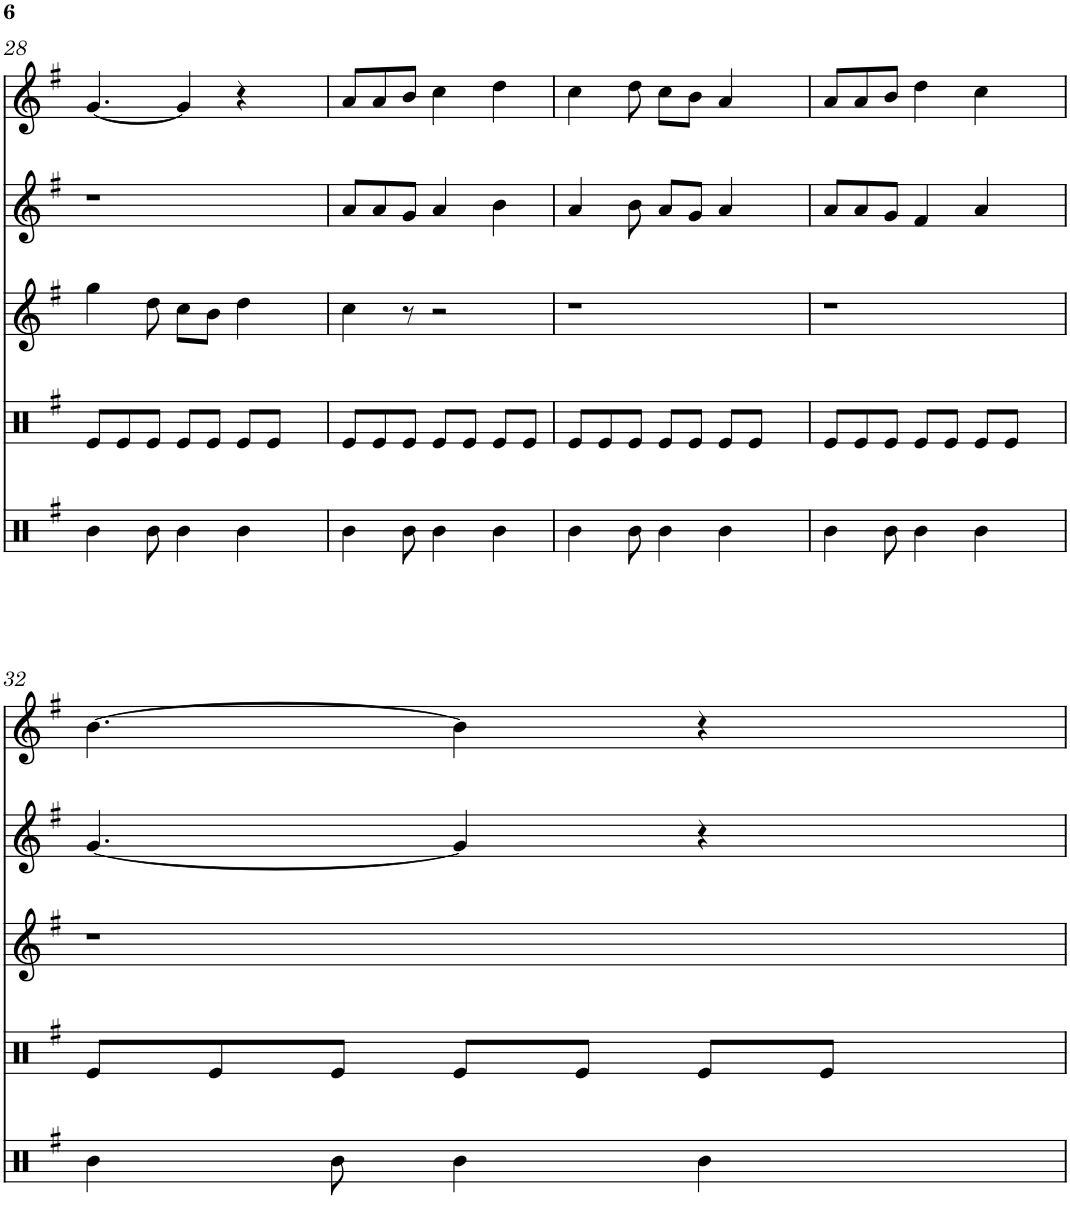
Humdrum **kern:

**kern	**kern	**kern	**kern	**kern
*part5	*part4	*part3	*part2	*part1
*staff5	*staff4	*staff3	*staff2	*staff1
*I"Timbal fondo	*I"Timbal	*I"Gralla 3	*I"Gralla 2	*I"Gralla 1
!!LO:PB:g=z
*clefX	*clefX	*clefG2	*clefG2	*clefG2
*k[f#]	*k[f#]	*k[f#]	*k[f#]	*k[f#]
*M7/8	*M7/8	*M7/8	*M7/8	*M7/8
=28	=28	=28	=28	=28
4b\	8e/L	4gg\	2..r	[4.g/
.	8e/	.	.	.
8b\	8e/J	8dd\	.	.
4b\	8e/L	8cc\L	.	4g/]
.	8e/J	8b\J	.	.
4b\	8e/L	4dd\	.	4r
.	8e/J	.	.	.
8ryy	8ryy	8ryy	8ryy	8ryy
=29	=29	=29	=29	=29
4b\	8e/L	4cc\	8a/L	8a/L
.	8e/	.	8a/	8a/
8b\	8e/J	8r	8g/J	8b/J
4b\	8e/L	2r	4a/	4cc\
.	8e/J	.	.	.
4b\	8e/L	.	4b\	4dd\
.	8e/J	.	.	.
=30	=30	=30	=30	=30
4b\	8e/L	2..r	4a/	4cc\
.	8e/	.	.	.
8b\	8e/J	.	8b\	8dd\
4b\	8e/L	.	8a/L	8cc\L
.	8e/J	.	8g/J	8b\J
4b\	8e/L	.	4a/	4a/
.	8e/J	.	.	.
8ryy	8ryy	8ryy	8ryy	8ryy
=31	=31	=31	=31	=31
4b\	8e/L	2..r	8a/L	8a/L
.	8e/	.	8a/	8a/
8b\	8e/J	.	8g/J	8b/J
4b\	8e/L	.	4f#/	4dd\
.	8e/J	.	.	.
4b\	8e/L	.	4a/	4cc\
.	8e/J	.	.	.
8ryy	8ryy	8ryy	8ryy	8ryy
!!LO:LB:g=z
=32	=32	=32	=32	=32
4b\	8e/L	2..r	[4.g/	[4.b\
.	8e/	.	.	.
8b\	8e/J	.	.	.
4b\	8e/L	.	4g/]	4b\]
.	8e/J	.	.	.
4b\	8e/L	.	4r	4r
.	8e/J	.	.	.
8ryy	8ryy	8ryy	8ryy	8ryy
=	=	=	=	=
*-	*-	*-	*-	*-
